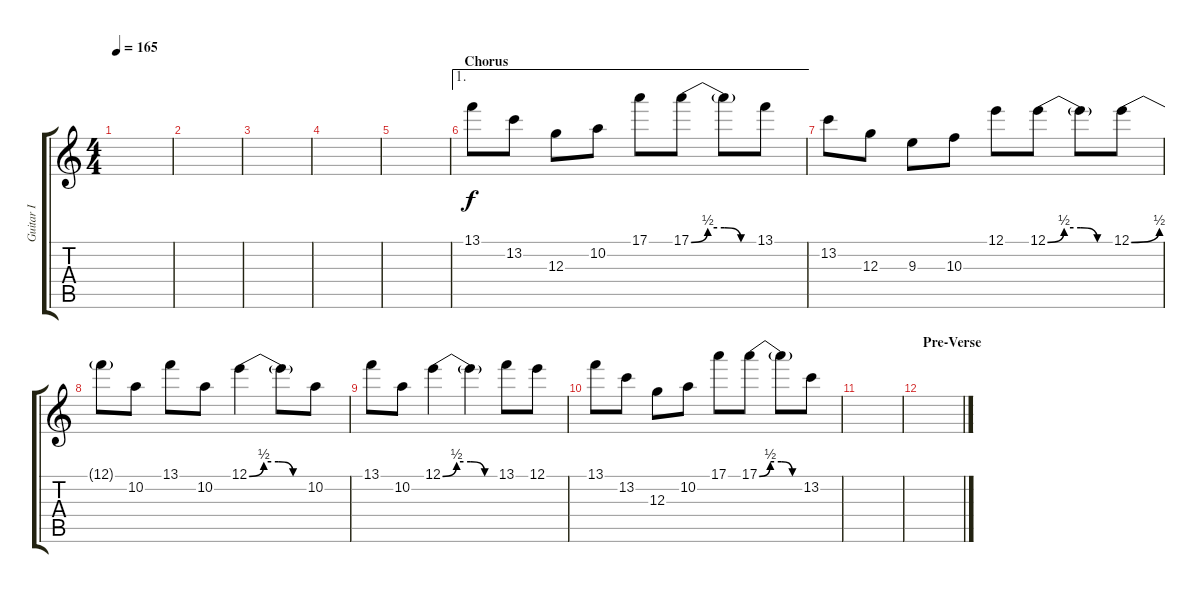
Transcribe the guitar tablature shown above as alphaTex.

\track ("Guitar I" "Guitar I") {instrument distortionguitar}
\staff {score tabs}
\tuning (E4 B3 G3 D3 A2 D2) {hide}
\ts (4 4)
\tempo 165
\clef g2
\ks c
|
|
|
|
|
\ae 1
\section ("" "Chorus")
13.1.8 13.2.8 12.3.8 10.2.8 17.1.8 17.1{be (custom 0 0 15 2 30 2 45 0 60 0)}.8 17.1{t}.8 13.1.8 |
13.2.8 12.3.8 9.3.8 10.3.8 12.1.8 12.1{be (custom 0 0 15 2 30 2 45 0 60 0)}.8 12.1{t}.8 12.1{be (bend 0 0 60 2)}.8 |
12.1{t}.8 10.2.8 13.1.8 10.2.8 12.1{be (custom 0 0 15 2 30 2 45 0 60 0)}.4 12.1{t}.8 10.2.8 |
13.1.8 10.2.8 12.1{be (custom 0 0 15 2 30 2 45 0 60 0)}.4 12.1{t}.4 13.1.8 12.1.8 |
13.1.8 13.2.8 12.3.8 10.2.8 17.1.8 17.1{be (custom 0 0 15 2 30 2 45 0 60 0)}.8 17.1{t}.8 13.2.8 |
|
\section ("" "Pre-Verse")
